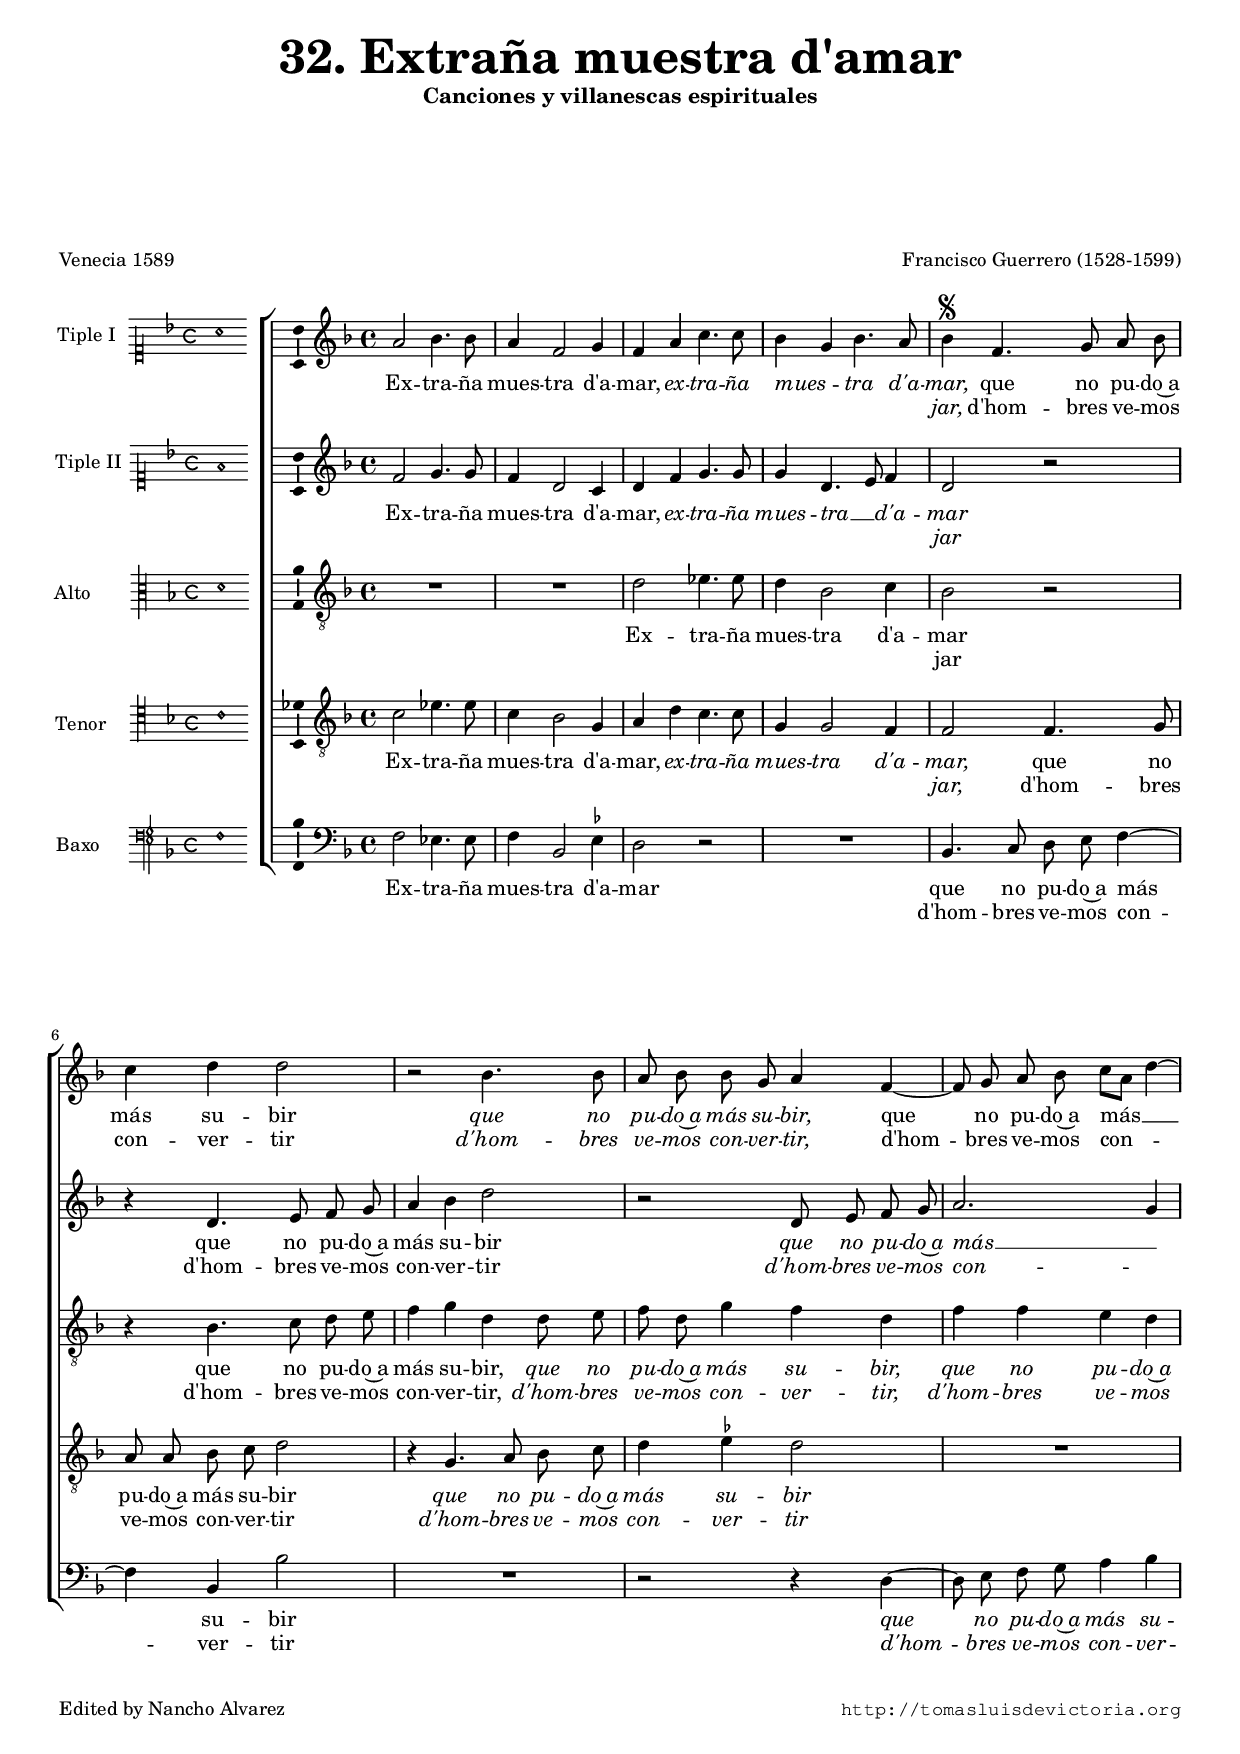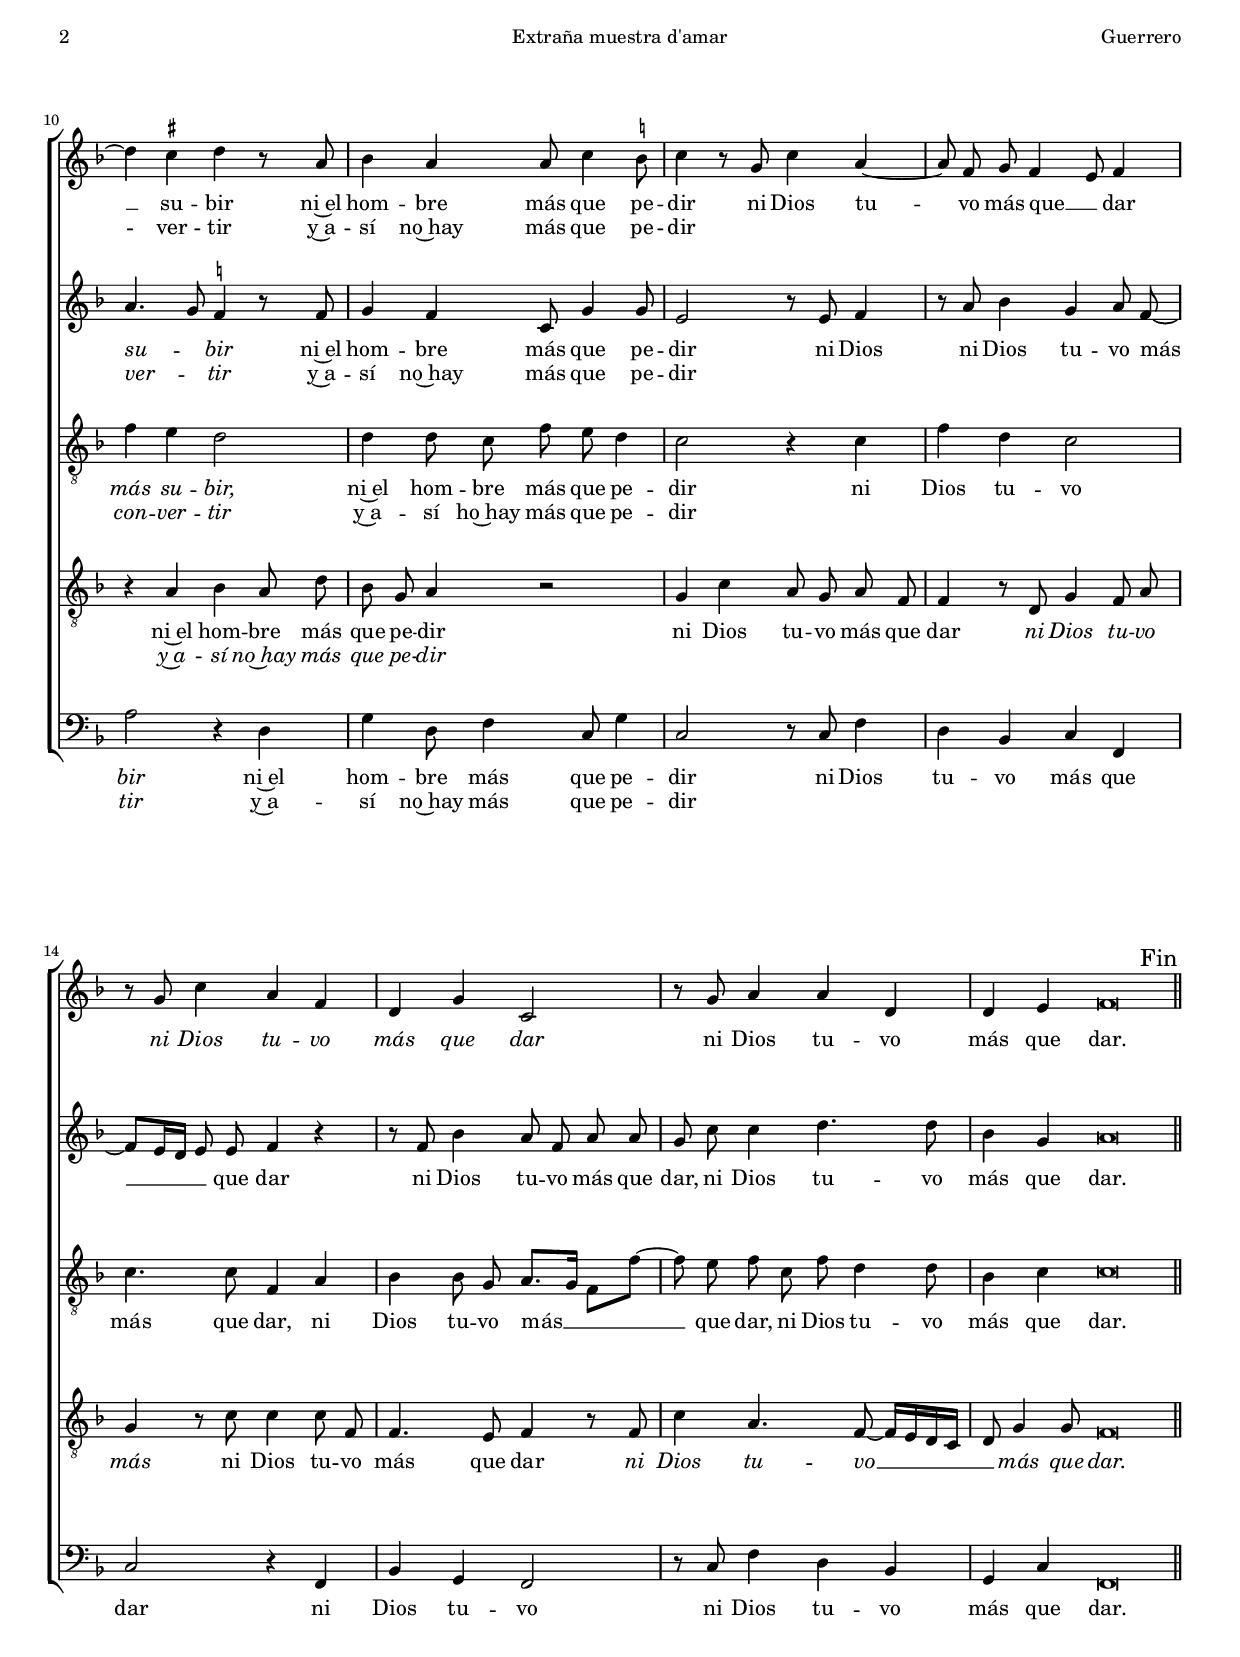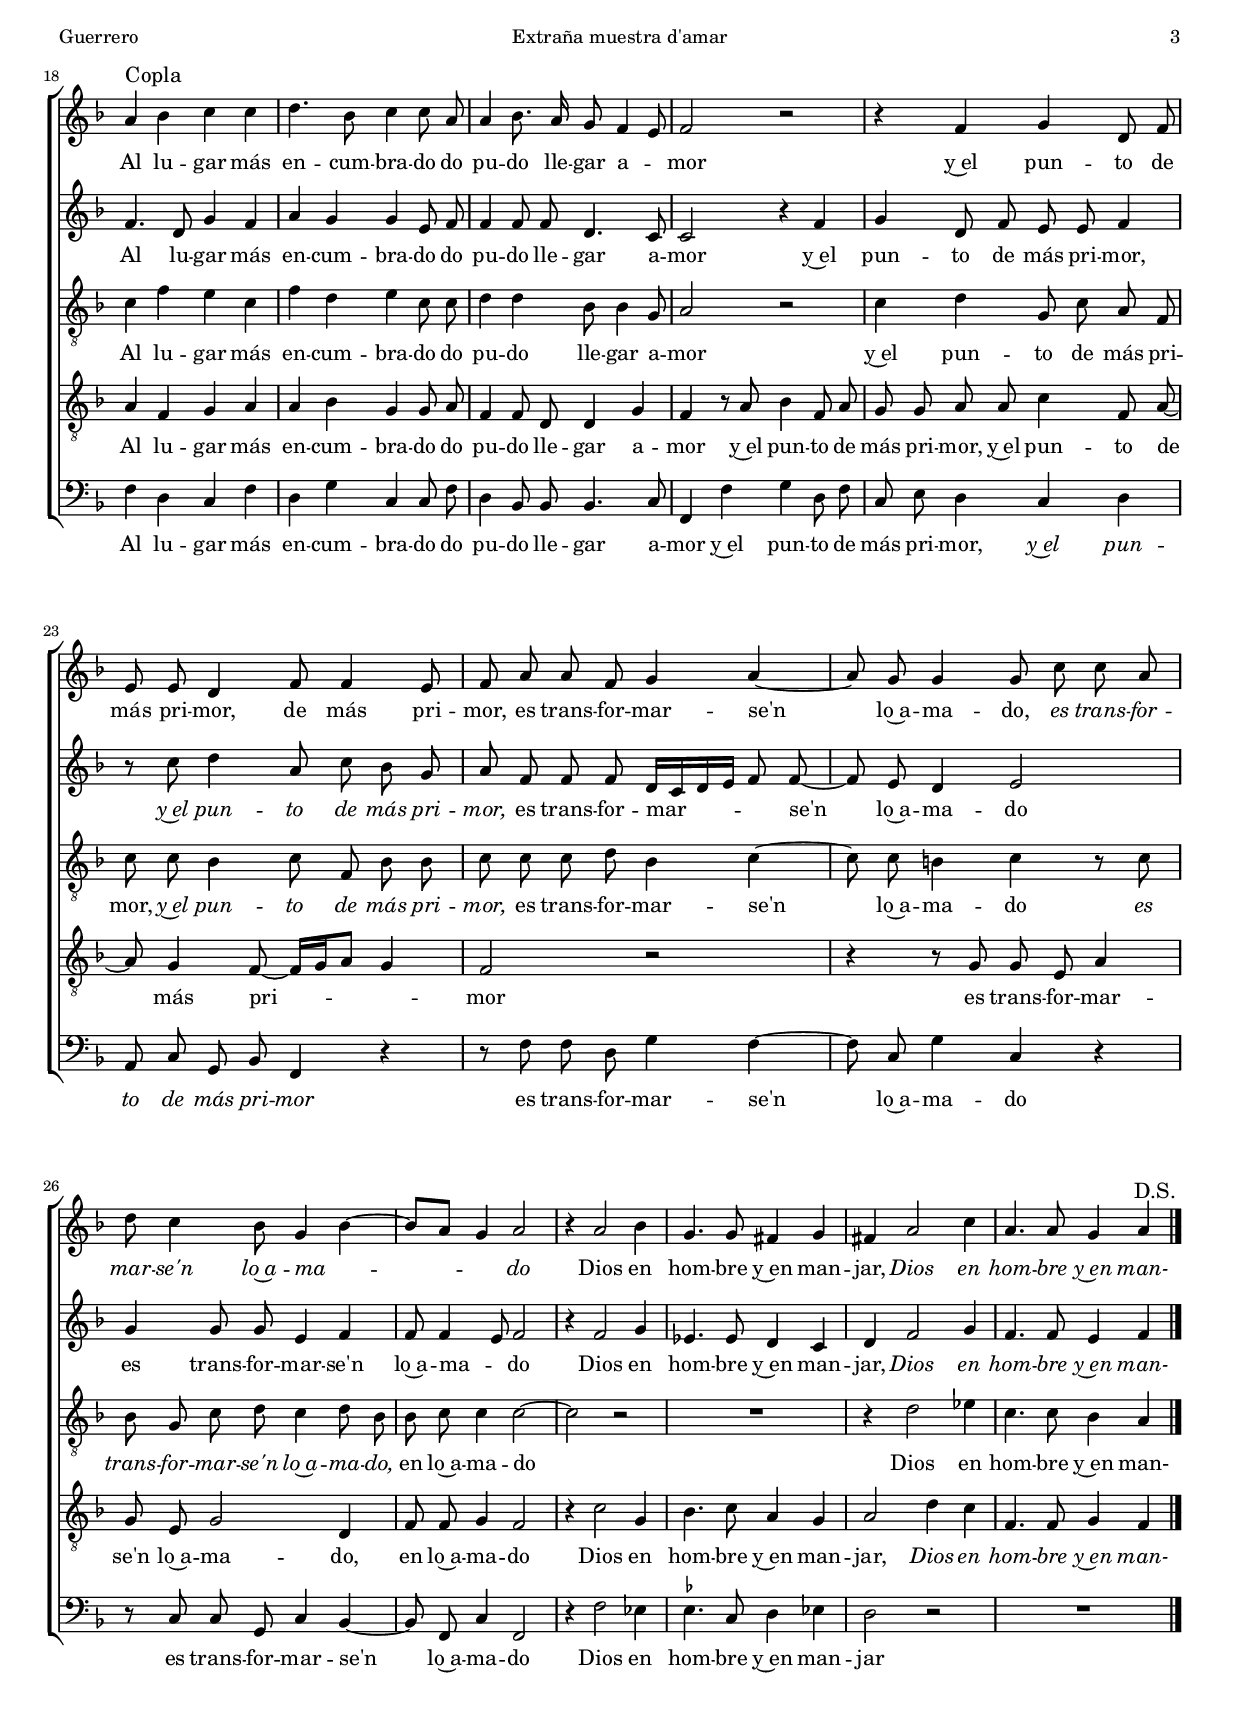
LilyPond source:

\version "2.18.0"

#(set-default-paper-size "a4")
#(set-global-staff-size 16.5)
#(ly:set-option 'point-and-click #f)
%mobile -s14.0 -i3.5

italicas=\override LyricText.font-shape = #'italic
rectas=\override LyricText.font-shape = #'upright
ss=\once \set suggestAccidentals = ##t
incipitwidth = 20

htitle="Extraña muestra d'amar"
hcomposer="Guerrero"

\header {
	title=\markup{\fontsize #4 "32. Extraña muestra d'amar"}
	subtitle=\markup{"Canciones y villanescas espirituales"}
	subsubtitle=\markup{\null \vspace #5 }
	composer="Francisco Guerrero (1528-1599)"
        pdfauthor=\composer
	%opus="(-)"
	poet=\markup{"Venecia 1589"}
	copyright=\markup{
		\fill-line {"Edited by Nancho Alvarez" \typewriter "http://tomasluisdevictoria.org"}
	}
%	tagline=""
}


global={\key f \major \time 4/4 \skip 1*17 \bar "||" \break
			\skip 1*14 \bar "|." }

cantus=\relative c''{
	a2 bes4. bes8
	a4 f2 g4
	f a c4. c8
	bes4 g bes4. a8 %\break
	bes4^\segno f4. g8 a bes
	c4 d d2
	r2 bes4. bes8
	a8 bes bes g a4 f ~
	f8 g a bes c[ a] d4 ~
	d \ss cis d r8 a
	bes4 a a8 c4 \ss b8
	c4 r8 g c4 a ~
	a8 f g f4 e8 f4
	r8 g c4 a f
	d g c,2
	r8 g'a4 a d,
	d e f\breve*1/4
	\override Score.RehearsalMark.self-alignment-X = #right
        \override Score.RehearsalMark.break-visibility = #begin-of-line-invisible
        \mark \markup{"Fin"}
        \once \override Score.TextScript.padding = #1.5
        s4*0^\markup{\larger "Copla"}
        a4 bes c c
        d4. bes8 c4 c8 a
        a4 bes8. a16 g8 f4 e8
        f2 r
        r4 f g d8 f
        e e d4 f8 f4 e8
        f a a f g4 a ~
        a8 g g4 g8 c c a
        d c4 bes8 g4 bes ~
        bes8[ a] g4 a2
        r4 a2 bes4
        g4. g8 fis4 g
        fis a2 c4
        a4. a8 g4 a
        \mark \markup{\smaller "D.S."}
}

cantusdos=\relative c'{
	f2 g4. g8
	f4 d2 c4
	d f g4. g8
	g4 d4. e8 f4
	d2 r
	r4 d4. e8 f g % CSIC sugiere ees
	a4 bes d2
	r2 d,8 e f g
	a2. g4
	a4. g8 \ss f!4 r8 f8 % fis en original?!
	g4 f c8 g'4 g8
	e2 r8 e8 f4
	r8 a bes4 g a8 f ~
	f8[ e16 d] e8 e f4 r
	r8 f bes4 a8 f a a
	g c c4 d4. d8
	bes4 g a\breve*1/4
	f4. d8 g4 f
	a g g e8 f
	f4 f8 f d4. c8
	c2 r4 f
	g4 d8 f e e f4
	r8 c' d4 a8 c bes g
	a f f f d16[ c d e] f8 f ~
	f8 e d4 e2
	g4 g8 g e4 f
	f8 f4 e8 f2
	r4 f2 g4
	ees4. ees8 d4 c
	d f2 g4 % CSIC sugiere fis
	f4. f8 e4 f
}

altus=\relative c'{
	R1*2
	d2 ees4. ees8
	d4 bes2 c4
	bes2 r
	r4 bes4. c8 d e % CSIC sugiere ees
	f4 g d d8 e
	f d g4 f d
	f f e d
	f e d2
	d4 d8 c f e d4
	c2 r4 c
	f d c2
	c4. c8 f,4 a 
	bes bes8 g a8.[ g16] f8[ f'] ~
	f8 e f c f d4 d8
	bes4 c c\breve*1/4
	c4 f e c
	f d e c8 c
	d4 d bes8 bes4 g8
	a2 r
	c4 d g,8 c a f
	c' c bes4 c8 f, bes bes
	c c c d bes4 c ~
	c8 c b4 c r8 c
	bes g c d c4 d8 bes
	bes c c4 c2 ~
	c r
	R1
	r4 d2 ees4
	c4. c8 bes4 a
}

tenor=\relative c'{
	c2 ees4. ees8
	c4 bes2 g4
	a d c4. c8
	g4 g2 f4
	f2 f4. g8
	a a bes c d2
	r4 g,4. a8 bes c
	d4 \ss ees d2
	R1
	r4 a bes a8 d
	bes g a4 r2
	g4 c a8 g a f
	f4 r8 d g4 f8 a
	g4 r8 c c4 c8 f,
	f4. e8 f4 r8 f
	c'4 a4. f8 ~ f16[ e d c]
	d8 g4 g8 f\breve*1/4
	a4 f g a
	a bes g g8 a
	f4 f8 d d4 g
	f4 r8 a bes4 f8 a
	g8 g a a c4 f,8 a ~
	a g4 f8 ~ f16[ g a8] g4
	f2 r
	r4 r8 g g e a4
	g8 e g2 d4
	f8 f g4 f2
	r4 c'2 g4
	bes4. c8 a4 g
	a2 d4 c
	f,4. f8 g4 f
}

bassus=\relative c{
	f2 ees4. ees8
	f4 bes,2 \ss ees4
	d2 r
	R1
	bes4. c8 d e f4 ~ % CSIC sugiere ees
	f4 bes, bes'2
	R1
	r2 r4 d, ~
	d8 e f g a4 bes
	a2 r4 d,
	g4 d8 f4 c8 g'4
	c,2 r8 c f4
	d bes c f,
	c'2 r4 f,
	bes g f2
	r8 c' f4 d bes
	g c f,\breve*1/4
	f'4 d c f
	d g c, c8 f
	d4 bes8 bes bes4. c8
	f,4 f' g d8 f
	c8 e d4 c d
	a8 c g bes f4 r
	r8 f' f d g4 f ~
	f8 c g'4 c, r4
	r8 c c g c4 bes ~
	bes8 f c'4 f,2
	r4 f'2 ees4
	\ss ees4. c8 d4 ees!
	d2 r
	R1
}

textocantus=\lyricmode{
Ex -- tra -- ña mues -- tra d'a -- mar, % estraña
\italicas
ex -- tra -- ña mues -- _ tra d'a -- mar,
\rectas
que no pu -- do~a más su -- bir
\italicas
que no pu -- do~a más su -- bir,
\rectas
que no pu -- do~a más __ _ su -- bir
ni~el hom -- bre más que pe -- dir
ni Dios tu -- vo más que __ _ dar
\italicas
ni Dios tu -- vo más que dar
\rectas
ni Dios tu -- vo más que dar.
Al lu -- gar más en -- cum -- bra -- do
do pu -- do lle -- gar a -- _ mor
y~el pun -- to de más pri -- mor,
de más pri -- mor,
es trans -- for -- mar -- se'n lo~a -- ma -- do,
\italicas
es trans -- for -- mar -- se'n lo~a -- ma -- _ _ do
\rectas
Dios en hom -- bre y~en man -- jar,
\italicas
Dios en hom -- bre y~en man-
}
textocantusb=\lyricmode{
_ _ _ _ _ _ _ _ _ _ _ _ _ _ 
\italicas jar, \rectas
d'hom -- bres ve -- mos con -- ver -- tir
\italicas
d'hom -- bres % rectas en CSIC
ve -- mos con -- ver -- tir,
\rectas
d'hom -- bres ve -- mos con -- _ ver -- tir
y~a -- sí no~hay más que pe -- dir
}

textocantusdos=\lyricmode{
Ex -- tra -- ña mues -- tra d'a -- mar,
\italicas
ex -- tra -- ña mues -- tra __ _ d'a -- mar
\rectas
que no pu -- do~a más su -- bir
\italicas
que no pu -- do~a más __ _ su -- _ bir
\rectas
ni~el hom -- bre más que pe -- dir
ni Dios 
ni Dios tu -- vo más __ _ que dar
ni Dios tu -- vo más que dar,
ni Dios tu -- vo más que dar.
Al lu -- gar más en -- cum -- bra -- do
do pu -- do lle -- gar a -- mor
y~el pun -- to de más pri -- mor,
\italicas
y~el pun -- to de más pri -- mor,
\rectas
es trans -- for -- mar -- _ se'n lo~a -- ma -- do
es trans -- for -- mar -- se'n lo~a -- ma -- _ do
Dios en hom -- bre y~en man -- jar,
\italicas
Dios en hom -- bre y~en man-
}
textocantusdosb=\lyricmode{
_ _ _ _ _ _ _ _ _ _ _ _ _ _ 
\italicas jar \rectas % rectas en CSIC
d'hom -- bres ve -- mos con -- ver -- tir
\italicas
d'hom -- bres ve -- mos con -- _ ver -- _ tir
\rectas
y~a -- sí no~hay más que pe -- dir
}

textoaltus=\lyricmode{
Ex -- tra -- ña mues -- tra d'a -- mar
que no pu -- do~a más su -- bir,
\italicas
que no pu -- do~a más su -- bir,
que no pu -- do~a más su -- bir,
\rectas
ni~el hom -- bre más que pe -- dir
ni Dios tu -- vo más que dar,
ni Dios tu -- vo más __ _ que dar,
ni Dios tu -- vo más que dar.
Al lu -- gar más en -- cum -- bra -- do
do pu -- do lle -- gar a -- mor
y~el pun -- to de más pri -- mor,
\italicas
y~el pun -- to de más pri -- mor,
\rectas
es trans -- for -- mar -- se'n lo~a -- ma -- do
\italicas
es trans -- for -- mar -- se'n lo~a -- ma -- do,
\rectas
en lo~a -- ma -- do
Dios en hom -- bre y~en man-
}
textoaltusb=\lyricmode{
_ _ _ _ _ _ 
jar
d'hom -- bres ve -- mos con -- ver -- tir,
\italicas
d'hom -- bres ve -- mos con -- ver -- tir,
d'hom -- bres ve -- mos con -- ver -- tir
\rectas
y~a -- sí ho~hay más que pe -- dir
}

textotenor=\lyricmode{
Ex -- tra -- ña mues -- tra d'a -- mar,
\italicas
ex -- tra -- ña mues -- tra d'a -- mar,
\rectas
que no pu -- do~a más su -- bir
\italicas
que no pu -- do~a más su -- bir
\rectas
ni~el hom -- bre más que pe -- dir
ni Dios tu -- vo más que dar
\italicas
ni Dios tu -- vo más
\rectas
ni Dios tu -- vo más que dar
\italicas
ni Dios tu -- vo __ _ más que dar.
\rectas
Al lu -- gar más en -- cum -- bra -- do
do pu -- do lle -- gar a -- mor
y~el pun -- to de más pri -- mor,
y~el pun -- to de más pri -- _ mor
es trans -- for -- mar -- se'n lo~a -- ma -- do,
en lo~a -- ma -- do
Dios en hom -- bre y~en man -- jar,
\italicas
Dios en hom -- bre y~en man-
}
textotenorb=\lyricmode{
_ _ _ _ _ _ _ _ _ _ _ _ _ 
\italicas jar, \rectas
d'hom -- bres ve -- mos con -- ver -- tir
\italicas
d'hom -- bres ve -- mos con -- ver -- tir
y~a -- sí no~hay más que pe -- dir
}

textobassus=\lyricmode{
Ex -- tra -- ña mues -- tra d'a -- mar
que no pu -- do~a más su -- bir
\italicas
que no pu -- do~a más su -- bir
\rectas
ni~el hom -- bre más que pe -- dir
ni Dios tu -- vo más que dar
ni Dios tu -- vo 
ni Dios tu -- vo más que dar.
Al lu -- gar más en -- cum -- bra -- do
do pu -- do lle -- gar a -- mor
y~el pun -- to de más pri -- mor,
\italicas
y~el pun -- to de más pri -- mor
\rectas
es trans -- for -- mar -- se'n lo~a -- ma -- do
es trans -- for -- mar -- se'n lo~a -- ma -- do
Dios en hom -- bre y~en man -- jar
}
textobassusb=\lyricmode{
_ _ _ _ _ _ _ 
d'hom -- bres ve -- mos con -- ver -- tir
\italicas
d'hom -- bres ve -- mos con -- ver -- tir
\rectas
y~a -- sí no~hay más que pe -- dir
}

incipitcantus=\markup{
	\score{
		{ 
		\set Staff.instrumentName="Tiple I  "
		\override NoteHead.style = #'neomensural
		\override Rest.style = #'neomensural
		\override Staff.TimeSignature.style = #'neomensural
		\cadenzaOn 
		\clef "petrucci-c1"
		\key f \major
		\time 4/4
		a'1
		} 
	\layout {
		\context {\Voice
			\remove Ligature_bracket_engraver
			\consists Mensural_ligature_engraver
		}
		line-width=\incipitwidth
		indent = 0
	}
	}
}

incipitcantusdos=\markup{
	\score{
		{ 
		\set Staff.instrumentName="Tiple II "
		\override NoteHead.style = #'neomensural
		\override Rest.style = #'neomensural
		\override Staff.TimeSignature.style = #'neomensural
		\cadenzaOn 
		\clef "petrucci-c1"
		\key f \major
		\time 4/4
		f'1
		} 
	\layout {
		\context {\Voice
			\remove Ligature_bracket_engraver
			\consists Mensural_ligature_engraver
		}
		line-width=\incipitwidth
		indent = 0
	}
	}
}

incipitaltus=\markup{
	\score{
		{ 
		\set Staff.instrumentName="Alto       "
		\override NoteHead.style = #'neomensural
		\override Rest.style = #'neomensural
		\override Staff.TimeSignature.style = #'neomensural
		\cadenzaOn 
		\clef "petrucci-c3"
		\key f \major
		\time 4/4
		d'1
		} 
	\layout {
		\context {\Voice
			\remove Ligature_bracket_engraver
			\consists Mensural_ligature_engraver
		}
		line-width=\incipitwidth
		indent = 0
	}
	}
}

incipittenor=\markup{
	\score{
		{ 
		\set Staff.instrumentName="Tenor    "
		\override NoteHead.style = #'neomensural 
		\override Rest.style = #'neomensural
		\override Staff.TimeSignature.style = #'neomensural
		\cadenzaOn 
		\clef "petrucci-c4"
		\key f \major
		\time 4/4
		c'1
		} 
	\layout {
		\context {\Voice
			\remove Ligature_bracket_engraver
			\consists Mensural_ligature_engraver
		}
		line-width=\incipitwidth
		indent=0
	}
	}
}

incipitbassus=\markup{
	\score{
		{ 
		\set Staff.instrumentName="Baxo     "
		\override NoteHead.style = #'neomensural 
		\override Rest.style = #'neomensural
		\override Staff.TimeSignature.style = #'neomensural
		\cadenzaOn 
		\clef "petrucci-f4"
		\key f \major
		\time 4/4
		f1
		} 
	\layout {
		\context {\Voice
			\remove Ligature_bracket_engraver
			\consists Mensural_ligature_engraver
		}
		line-width=\incipitwidth
		indent=0
	}
	}
}



\score {\transpose c' c'{
\new ChoirStaff<<

	\new Staff <<\global
	\new Voice="v1" {
		\set Staff.instrumentName=\incipitcantus
		\clef "treble"
		\cantus }
	\new Lyrics \lyricsto "v1" {\textocantus }
	\new Lyrics \lyricsto "v1" {\textocantusb }
	>>

	\new Staff <<\global
	\new Voice="v5" {
		\set Staff.instrumentName=\incipitcantusdos
		\clef "treble"
		\cantusdos }
	\new Lyrics \lyricsto "v5" {\textocantusdos }
	\new Lyrics \lyricsto "v5" {\textocantusdosb }
	>>

	\new Staff <<\global
	\new Voice="v2" {
		\set Staff.instrumentName=\incipitaltus
		\clef "G_8"
		\altus }
	\new Lyrics \lyricsto "v2" {\textoaltus }
	\new Lyrics \lyricsto "v2" {\textoaltusb }
	>>
	
	\new Staff <<\global
	\new Voice="v3" {
		\set Staff.instrumentName=\incipittenor
		\clef "G_8"
		\tenor }
	\new Lyrics \lyricsto "v3" {\textotenor }
	\new Lyrics \lyricsto "v3" {\textotenorb }
	>>

	\new Staff <<\global
	\new Voice="v4" {
		\set Staff.instrumentName=\incipitbassus
		\clef "bass"
		\bassus }
	\new Lyrics \lyricsto "v4" {\textobassus }
	\new Lyrics \lyricsto "v4" {\textobassusb }
	>>
	
>>

	}%transpose

\layout{ 
	\context {\Lyrics 
		\override VerticalAxisGroup.staff-affinity = #UP
		\override VerticalAxisGroup.nonstaff-relatedstaff-spacing =
			#'((basic-distance . 0) (minimum-distance . 0) (padding . 1))
		\override LyricText.font-size = #1.2
		\override LyricHyphen.minimum-distance = #0.5
	}
	\context {\Score 
		tempoHideNote = ##t
		\override BarNumber.padding = #2 
	}
	\context {\Voice 
		%melismaBusyProperties = #'()
		autoBeaming = ##f
	}
	\context {\Staff 
                %\RemoveEmptyStaves
                %\override VerticalAxisGroup.remove-first = ##t
		\override VerticalAxisGroup.staff-staff-spacing =
			#'((basic-distance . 11) (minimum-distance . 0) (padding . 1))
		\consists Ambitus_engraver 
		\override LigatureBracket.padding = #1
	}
}

%\midi { \mtempo }

}


\paper{
	evenHeaderMarkup=\markup  \fill-line { \fromproperty #'page:page-number-string \htitle \hcomposer }
	oddHeaderMarkup= \markup  \fill-line { \on-the-fly #not-first-page \hcomposer \on-the-fly #not-first-page \htitle \on-the-fly #not-first-page \fromproperty #'page:page-number-string }
	%system-count=20
	%page-count = 8
	ragged-last-bottom = ##f
	indent=3.6\cm
	system-system-spacing =
	#'((basic-distance . 20) (minimum-distance . 0) (padding . 5))
	top-system-spacing = % header
	#'((basic-distance . 10) (minimum-distance . 0) (padding . 0))
	last-bottom-spacing = % footer
	#'((basic-distance . 12) (minimum-distance . 0) (padding . 0))
	markup-system-spacing.padding = #3
}
